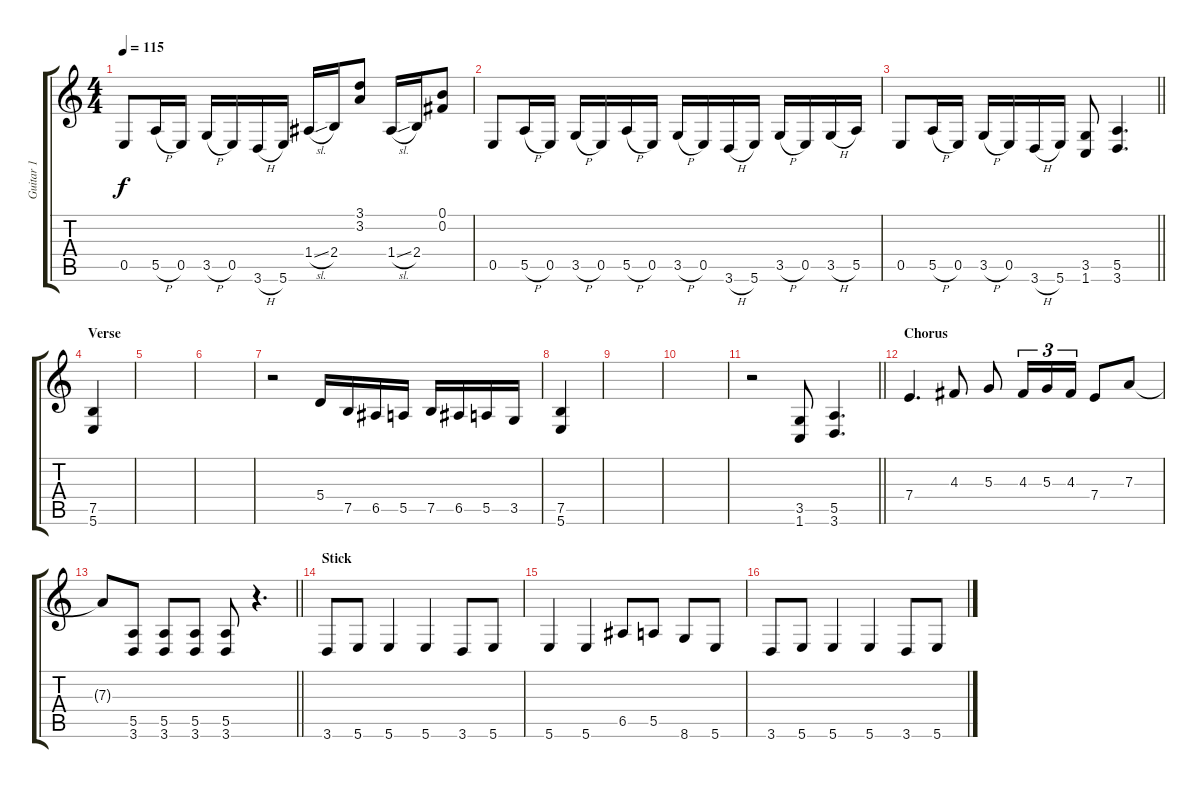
\track ("Guitar 1" "Guitar 1") {instrument overdrivenguitar}
\staff {score tabs}
\tuning (B3 Gb3 D3 A2 E2 B1) {hide}
\ts (4 4)
\tempo 115
\clef g2
\ks c
0.5.8{dy f} 5.5{h}.16 0.5.16 3.5{h}.16 0.5.16 3.6{h}.16 5.6.16 1.4{sl}.16 2.4.16 (3.1 3.2).8 1.4{sl}.16 2.4.16 (0.1 0.2).8 |
0.5.8 5.5{h}.16 0.5.16 3.5{h}.16 0.5.16 5.5{h}.16 0.5.16 3.5{h}.16 0.5.16 3.6{h}.16 5.6.16 3.5{h}.16 0.5.16 3.5{h}.16 5.5.16 |
\barLineRight lightlight
0.5.8 5.5{h}.16 0.5.16 3.5{h}.16 0.5.16 3.6{h}.16 5.6.16 (3.5 1.6).8 (5.5 3.6).4{d} |
\section ("" "Verse")
(7.5 5.6).4 |
|
|
r.2 5.4.16 7.5.16 6.5.16 5.5.16 7.5.16 6.5.16 5.5.16 3.5.16 |
(7.5 5.6).4 |
|
|
\barLineRight lightlight
r.2 (3.5 1.6).8 (5.5 3.6).4{d} |
\section ("" "Chorus")
7.4.4{d} 4.3.8 5.3.8 4.3.16{tu (3 2)} 5.3.16{tu (3 2)} 4.3.16{tu (3 2)} 7.4.8 7.3.8 |
\barLineRight lightlight
7.3{t}.8 (5.5 3.6).8 (5.5 3.6).8 (5.5 3.6).8 (5.5 3.6).8 r.4{d} |
\section ("" "Stick")
3.6.8 5.6.8 5.6.4 5.6.4 3.6.8 5.6.8 |
5.6.4 5.6.4 6.5.8 5.5.8 8.6.8 5.6.8 |
3.6.8 5.6.8 5.6.4 5.6.4 3.6.8 5.6.8
